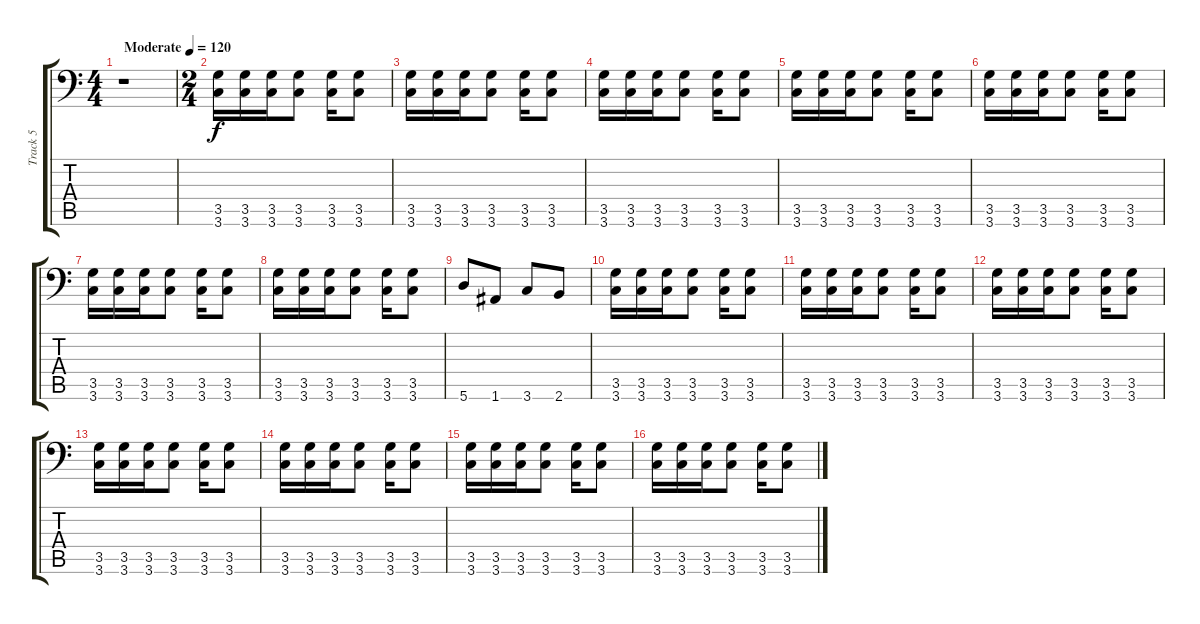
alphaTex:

\track ("Track 5" "Track 5") {instrument distortionguitar}
\staff {score tabs}
\tuning (B3 Gb3 D3 A2 E2 A1) {hide}
\ts (4 4)
\tempo (120 "Moderate")
\clef f4
\ks c
r.1{dy f instrument distortionguitar} |
\ts (2 4)
(3.5 3.6).16 (3.5 3.6).16 (3.5 3.6).16 (3.5 3.6).8 (3.5 3.6).16 (3.5 3.6).8 |
(3.5 3.6).16 (3.5 3.6).16 (3.5 3.6).16 (3.5 3.6).8 (3.5 3.6).16 (3.5 3.6).8 |
(3.5 3.6).16 (3.5 3.6).16 (3.5 3.6).16 (3.5 3.6).8 (3.5 3.6).16 (3.5 3.6).8 |
(3.5 3.6).16 (3.5 3.6).16 (3.5 3.6).16 (3.5 3.6).8 (3.5 3.6).16 (3.5 3.6).8 |
(3.5 3.6).16 (3.5 3.6).16 (3.5 3.6).16 (3.5 3.6).8 (3.5 3.6).16 (3.5 3.6).8 |
(3.5 3.6).16 (3.5 3.6).16 (3.5 3.6).16 (3.5 3.6).8 (3.5 3.6).16 (3.5 3.6).8 |
(3.5 3.6).16 (3.5 3.6).16 (3.5 3.6).16 (3.5 3.6).8 (3.5 3.6).16 (3.5 3.6).8 |
5.6.8 1.6.8 3.6.8 2.6.8 |
(3.5 3.6).16 (3.5 3.6).16 (3.5 3.6).16 (3.5 3.6).8 (3.5 3.6).16 (3.5 3.6).8 |
(3.5 3.6).16 (3.5 3.6).16 (3.5 3.6).16 (3.5 3.6).8 (3.5 3.6).16 (3.5 3.6).8 |
(3.5 3.6).16 (3.5 3.6).16 (3.5 3.6).16 (3.5 3.6).8 (3.5 3.6).16 (3.5 3.6).8 |
(3.5 3.6).16 (3.5 3.6).16 (3.5 3.6).16 (3.5 3.6).8 (3.5 3.6).16 (3.5 3.6).8 |
(3.5 3.6).16 (3.5 3.6).16 (3.5 3.6).16 (3.5 3.6).8 (3.5 3.6).16 (3.5 3.6).8 |
(3.5 3.6).16 (3.5 3.6).16 (3.5 3.6).16 (3.5 3.6).8 (3.5 3.6).16 (3.5 3.6).8 |
(3.5 3.6).16 (3.5 3.6).16 (3.5 3.6).16 (3.5 3.6).8 (3.5 3.6).16 (3.5 3.6).8
